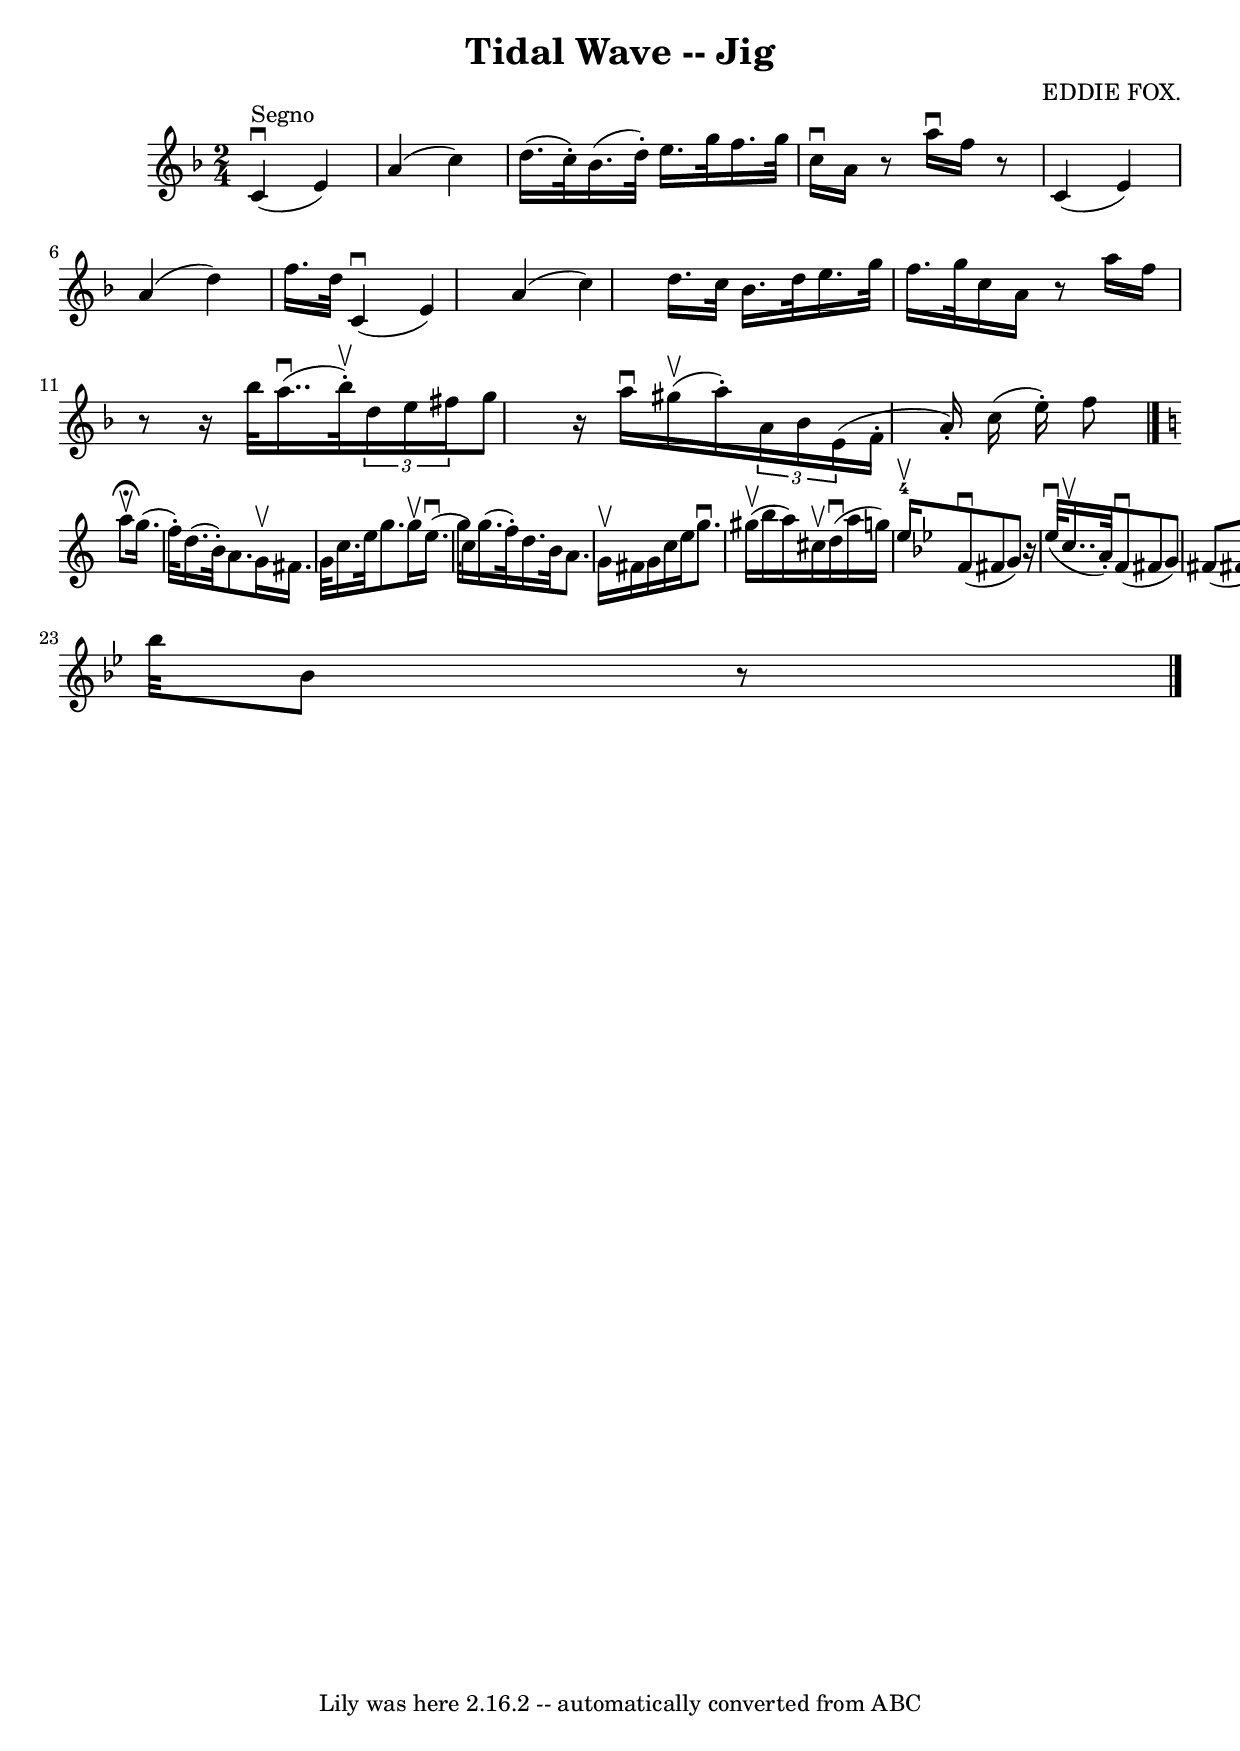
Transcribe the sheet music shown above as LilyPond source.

\version "2.7.40"
\include "Mammoth.ily"
\header {
	%% book = "Ryan's Mammoth Collection"
	composer = "EDDIE FOX."
	crossRefNumber = "1"
	footnotes = "\\\\112 629"
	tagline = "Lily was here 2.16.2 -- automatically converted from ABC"
	title = "Tidal Wave -- Jig"
}
voicedefault =  {


\time 2/4 \key f \major c'4^"Segno"^\downbow(e'4)   |
 a'4 (
 c''4)   |
 d''16. (c''32 -.) bes'16. (d''32 -.)   
e''16. g''32 f''16. g''32    |
 c''16^\downbow a'16    r8   
a''16^\downbow f''16    r8   |
 c'4 (e'4)   |
 a'4 
(d''4)   |
 f''16. d''32 c'4^\downbow(e'4)   
|
 a'4 (c''4)   |
 d''16. c''32 bes'16. d''32    
e''16. g''32 f''16. g''32    |
 c''16 a'16    r8 a''16    
f''16    r8   |
       r16 bes''32 a''16.. (^\downbow bes''32 
^\upbow-.)   \times 2/3 { d''16 e''16 fis''16  } g''8    |
   
r16 a''16^\downbow gis''16 (^\upbow a''16 -.)   \times 2/3 { a'16    
bes'16 e'16 (} f'16 -.(a'16 -.) c''16 (e''16 -.)   
f''8    \bar "|."   \key c \major a''8^\fermata^\upbow |
 g''16. (
 f''32 -.) d''16. (b'32 -.) a'8. g'16^\upbow   |
   
fis'16. g'32 c''16. e''32 g''8. g''16^\upbow   |
       
e''16. (^\downbow(g''32 c''16) g''16. (f''32 -.) d''16.    
b'32 a'8. g'16^\upbow   |
 fis'16 g'16 c''16 e''16    
g''8.^\downbow gis''16 (^\upbow   |
 b''16 a''16)   
cis''16^\upbow d''16^\downbow(a''16 g''16)       |
     
e''16-4^\upbow)   \key bes \major f'8^\downbow(fis'8 g'8)     
r16 ees''32^\downbow(c''16..^\upbow a'32 -.)   |
 f'8 
^\downbow(fis'8 g'8) fis'8 (fis'!8 g'8) ees''8 
^\downbow fis''8^\downbow(|
 g''16) bes'16. d''32    
f''16. bes''32 bes'8    r8       \bar "|."   
}

\score{
    <<

	\context Staff="default"
	{
	    \voicedefault 
	}

    >>
	\layout {
	}
	\midi {}
}
